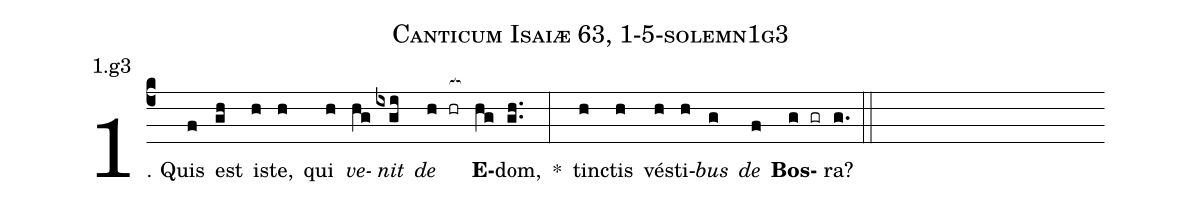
name: Canticum Isaiæ 63, 1-5-solemn1g3;
annotation: 1.g3;
%%
(c4)1. Quis(f) est(gh) is(h)te,(h) qui(h) <i>ve</i>(hg)<i>nit</i>(ixgi) <i>de</i>(h hr[ocb:1{]) <b>E</b>(hg[ocb:0}])dom,(gh..) *(:) tinc(h)tis(h) vés(h)ti(h)<i>bus</i>(g) <i>de</i>(f) <b>Bos</b>(g gr)ra?(g.) (::)
